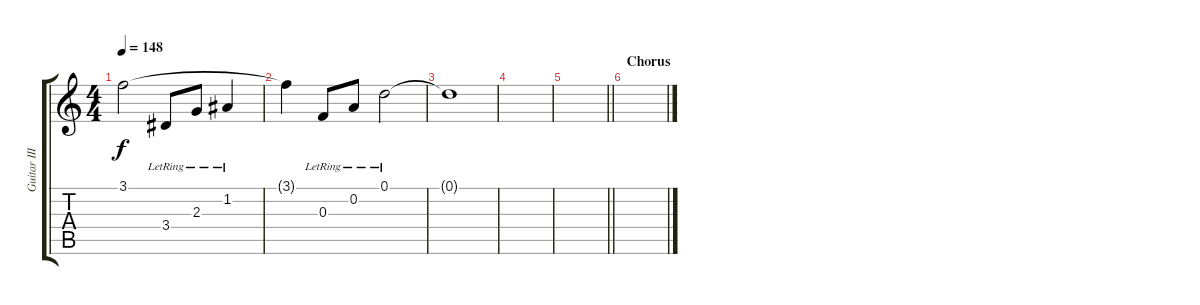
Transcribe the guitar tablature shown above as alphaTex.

\track ("Guitar III" "Guitar III") {instrument overdrivenguitar}
\staff {score tabs}
\tuning (D4 A3 F3 C3 G2 D2) {hide}
\ts (4 4)
\tempo 148
\clef g2
\ks c
3.1{t}.2{dy f} 3.4{lr}.8 2.3{lr}.8 1.2{lr}.4 |
3.1{t}.4 0.3{lr}.8 0.2{lr}.8 0.1{lr}.2 |
0.1{t}.1 |
|
\barLineRight lightlight
|
\section ("" "Chorus")
